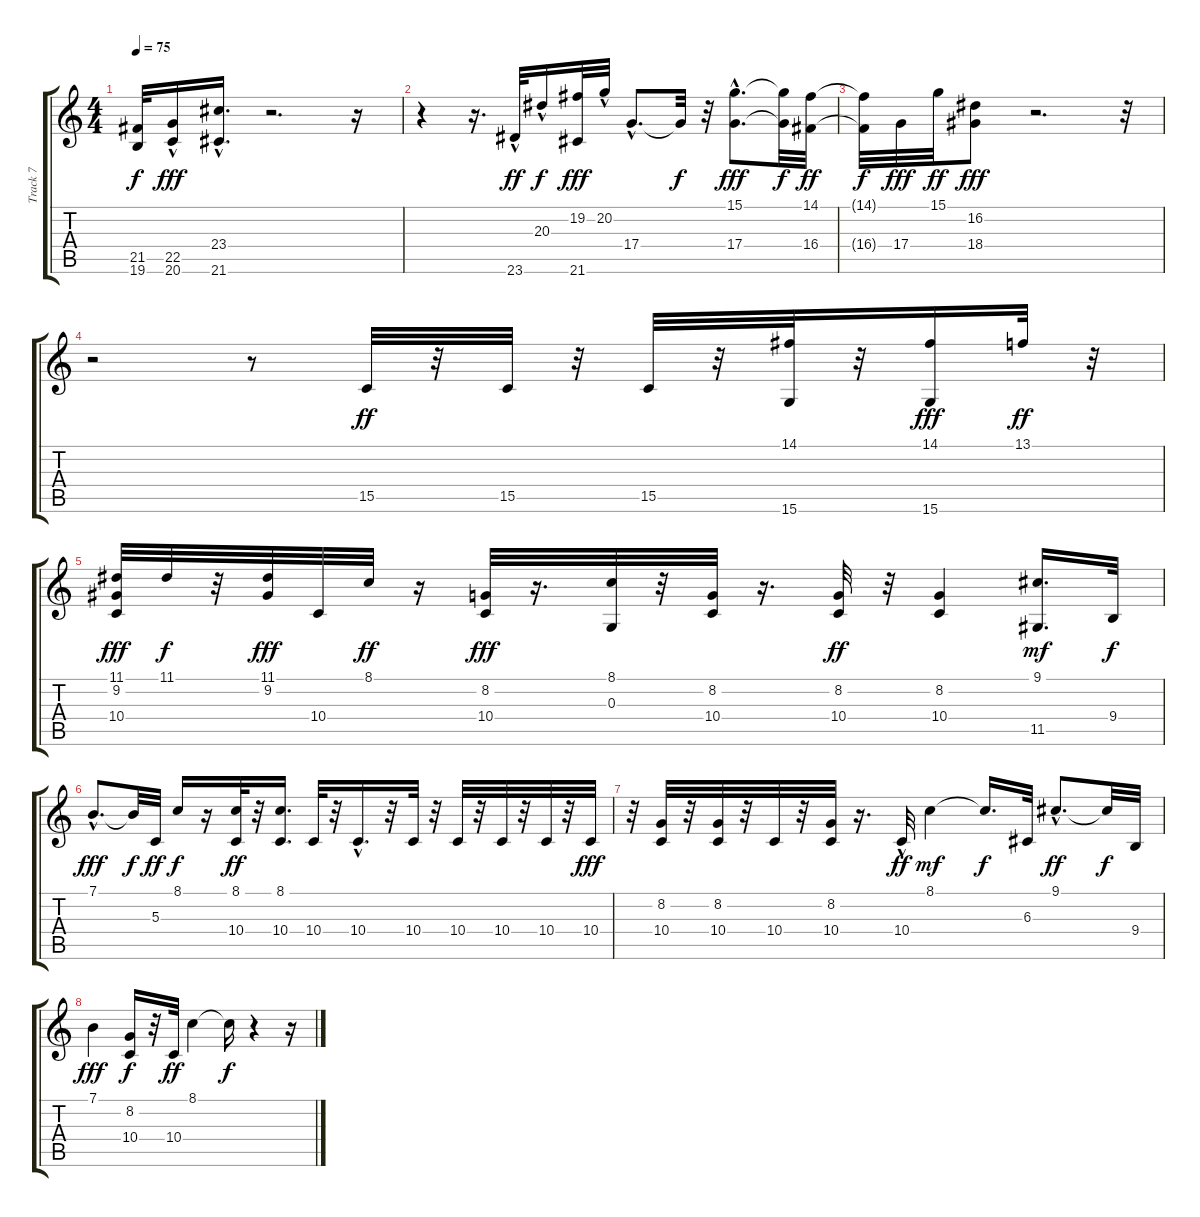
\track ("Track 7" "Track 7") {instrument tenorsax}
\staff {score tabs}
\tuning (E4 B3 G3 D3 A2 E2) {hide}
\ts (4 4)
\tempo 75
\clef g2
\ks c
(21.5{t} 19.6{t}).32{dy f} (22.5 20.6{hac}).16{dy fff} (23.4{hac} 21.6{hac}).16{d} r.2{d} r.16 |
r.4 r.16{d} 23.6{hac}.32{dy ff} 20.3{hac}.16{dy f} (19.2 21.6).32{dy fff} 20.2{hac}.32 17.4{hac}.8{d} 17.4{t}.32{dy f} r.32 (15.1{hac} 17.4{hac}).8{d dy fff} (15.1{t} 17.4{t}).32{dy f} (14.1 16.4).32{dy ff} |
(14.1{t} 16.4{t}).32{dy f} 17.4.32{dy fff} 15.1.32{dy ff} (16.2 18.4).8{dy fff} r.2{d} r.32 |
r.2 r.8 15.5.32{dy ff} r.32 15.5.32 r.32 15.5.32 r.32 (14.1 15.6).32 r.32 (14.1 15.6).16{dy fff} 13.1.32{dy ff} r.32 |
(11.1 9.2 10.4).32{dy fff} 11.1.32{dy f} r.32 (11.1 9.2).32{dy fff} 10.4.32 8.1.32{dy ff} r.16 (8.2 10.4).32{dy fff} r.16{d} (8.1 0.3).32 r.32 (8.2 10.4).32 r.16{d} (8.2 10.4).32{dy ff} r.32 (8.2 10.4).4 (9.1 11.5).16{d dy mf} 9.4.32{dy f} |
7.1{hac}.8{d dy fff} 7.1{t}.32{dy f} 5.3.32{dy ff} 8.1.16{dy f} r.16 (8.1 10.4).32{dy ff} r.32 (8.1 10.4).16{d} 10.4.32 r.32 10.4{hac}.16{d} r.32 10.4.32 r.32 10.4.32 r.32 10.4.32 r.32 10.4.32 r.32 10.4.32{dy fff} |
r.32 (8.2 10.4).32 r.32 (8.2 10.4).32 r.32 10.4.32 r.32 (8.2 10.4).32 r.16{d} 10.4{hac}.32{dy ff} 8.1.4{dy mf} 8.1{t}.16{d dy f} 6.3.32 9.1{hac}.8{d dy ff} 9.1{t}.32{dy f} 9.4.32 |
7.1.4{dy fff} (8.2 10.4).16{dy f} r.32 10.4.32{dy ff} 8.1.4 8.1{t}.16{dy f} r.4 r.16
